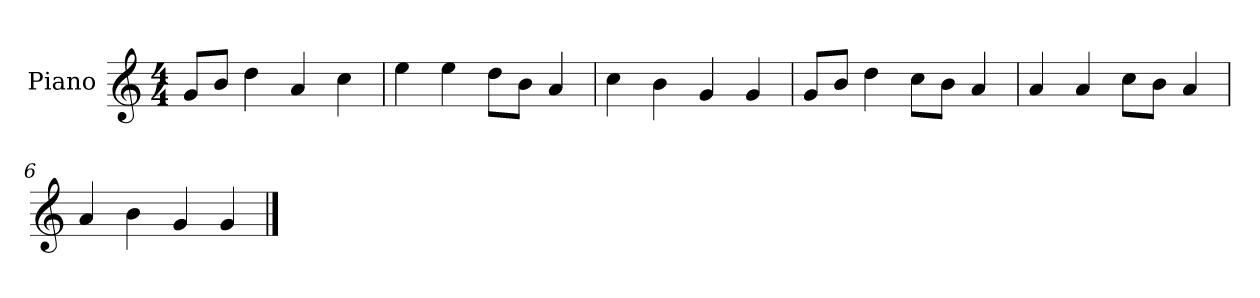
**kern
*part1
*staff1
*I"Piano
*I'P-no
*clefG2
*k[]
*M4/4
*MM90
=1
8g/L
8b/J
4dd\
4a/
4cc\
=2
4ee\
4ee\
8dd\L
8b\J
4a/
=3
4cc\
4b\
4g/
4g/
=4
8g/L
8b/J
4dd\
8cc\L
8b\J
4a/
=5
4a/
4a/
8cc\L
8b\J
4a/
=6
4a/
4b\
4g/
4g/
==
*-
